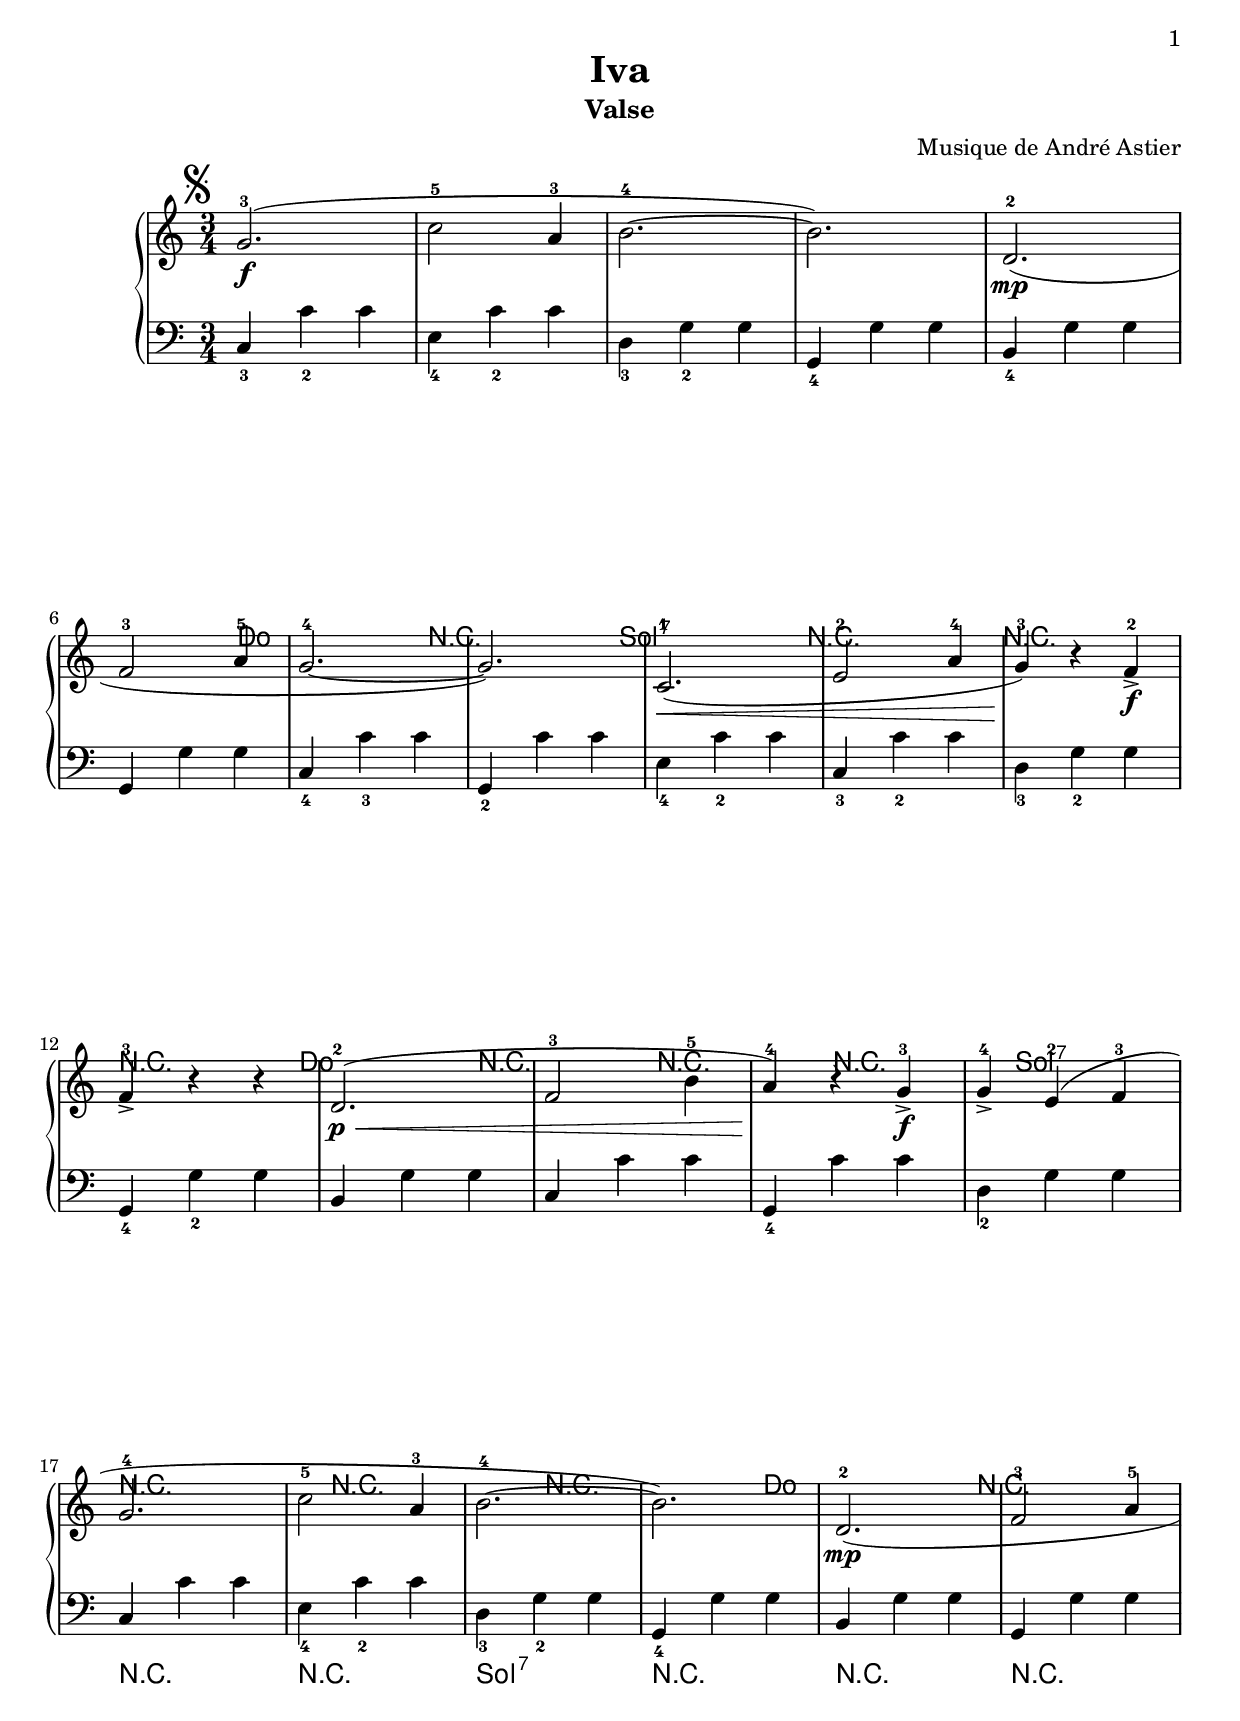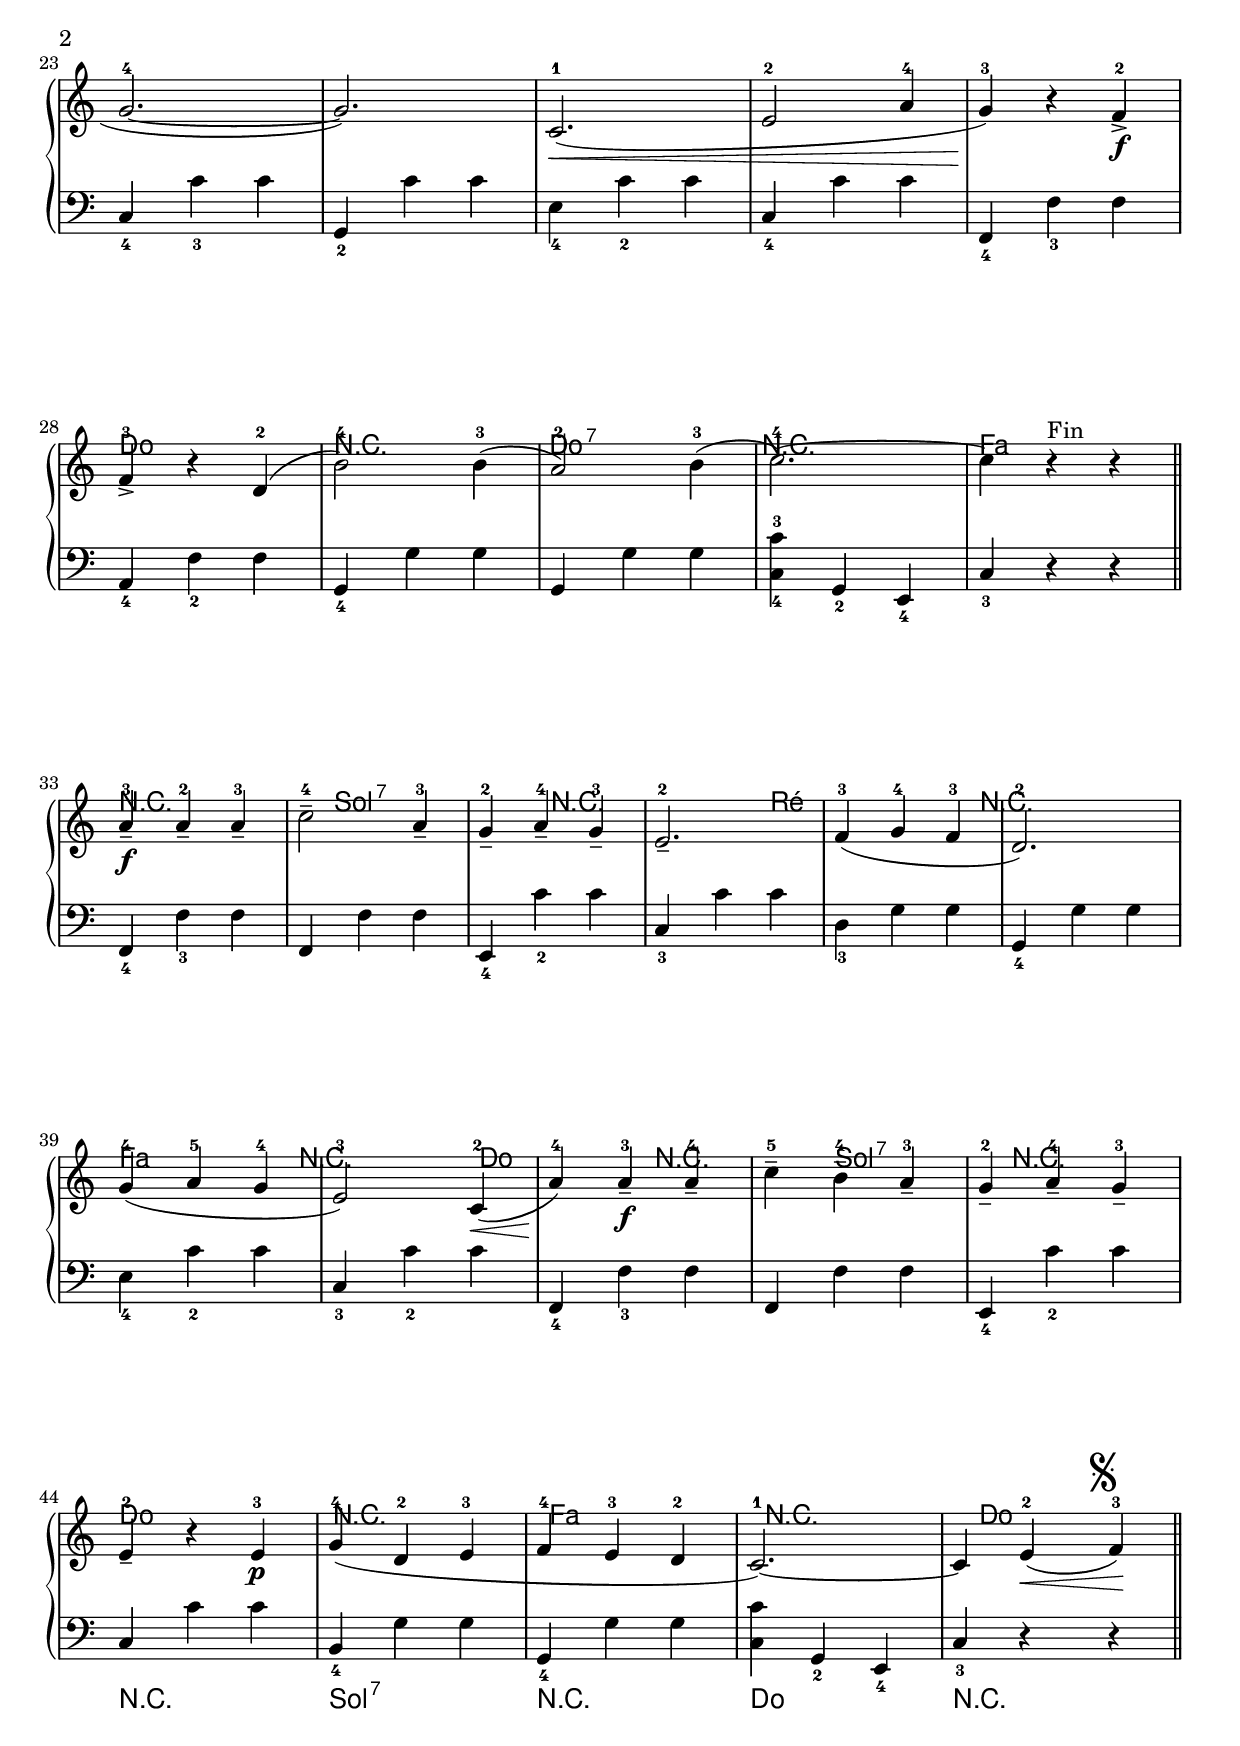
\header {
	title = "Iva"
	subtitle = "Valse"
	composer = "Musique de André Astier"
}

\version "2.10.33"

\paper {
	#(set-paper-size "a4")
	print-page-number = ##t
	print-first-page-number = ##t	
}

global =  {
	\time 3/4
	s2.*32
	\bar "||"
	s2.*16
	\bar "||"
}


i = \relative c'' {
	\mark \markup { \musicglyph #"scripts.segno" } g2.(-3\f c2-5 a4-3 b2.~-4 b2.) d,2.(-2\mp \break
	f2-3 a4-5 g2.~-4 g2.) c,2.(-1\< e2-2 a4-4 g4)-3\! r f->-2\f \break
	f->-3 r r d2.(-2\p\< f2-3 b4-5 a)-4\! r g->-3\f g->-4 e(-2 f-3 \break
	g2.-4 c2-5 a4-3 b2.~-4 b2.) d,2.(-2\mp f2-3 a4-5 \break \pageBreak

	g2.~-4 g) c,~(-1\< e2-2 a4-4 g)-3\! r f->-2\f \break
	f->-3 r d(-2 b'2)-4 b4(-3 a2)-2 b4(-3 c2.)~-4 c4 r^"Fin" r \break
	a4---3\f a---2 a---3 c2---4 a4---3 g---2 a---4 g---3 e2.---2 f4(-3 g-4 f-3 d2.)-2 \break
	g4(-4 a-5 g-4 e2)-3 c4(-2\< a')-4\! a---3\f a---4 c---5 b---4 a---3 g---2 a---4 g---3 \break
	e---2 r e-3\p g(-4 d-2 e-3 f-4 e-3 d-2 c2.~)-1 c4 e(-2\< \mark \markup { \musicglyph #"scripts.segno" } f)-3\! \break
}

lower = \relative c' {
	\override Fingering #'direction = #DOWN

	c,4-3 c'-2 c
	e,-4 c'-2 c
	d,-3 g-2 g
	g,-4 g' g
	b,-4 g' g

	g, g' g
	c,-4 c'-3 c
	g,-2 c' c
	e,-4 c'-2 c
	c,-3 c'-2 c
	d,-3 g-2 g

	g,-4 g'-2 g
	b, g' g
	c, c' c
	g,-4 c' c
	d,-2 g g

	c, c' c
	e,-4 c'-2 c
	d,-3 g-2 g
	g,-4 g' g
	b, g' g
	g, g' g

	c,-4 c'-3 c
	g,-2 c' c
	e,-4 c'-2 c
	c,-4 c' c
	f,,-4 f'-3 f

	a,-4 f'-2 f
	g,-4 g' g
	g, g' g
	<c,-4 c'-3> g-2 e-4
	c'-3 r r

	f,-4 f'-3 f
	f, f' f
	e,-4 c''-2 c
	c,-3 c' c
	d,-3 g g
	g,-4 g' g

	e-4 c'-2 c
	c,-3 c'-2 c
	f,,-4 f'-3 f
	f, f' f
	e,-4 c''-2 c

	c, c' c
	b,-4 g' g
	g,-4 g' g
	<c, c'> g-2 e-4
	c'-3 r r
}

harmonies = \chords  {
	\frenchChords
	c2. r g:7 r r
	r c r r r g:7
	r r r c r
	r r g:7 r r r

	c r c:7 r f
	r g:7 r d r
	f r c r g:7 r
	c r f r c
	r g:7 r c r
}

\score 
{
	\context PianoStaff <<
		\new ChordNames {
			\set chordChanges = ##t
			\harmonies
		}
		\new Staff = "treble" <<
			\global 
			\clef violin
			\i
		>>
		\new Staff = "bass" <<
			\global
			\clef bass
			\lower
		>>
	>>
	\layout {
		\context {
			\Score
			\override SpacingSpanner #'spacing-increment = #3
		}
	}
	\midi {
		\context {
			\Score
			tempoWholesPerMinute = #(ly:make-moment 60 4)
		}
	}
}

